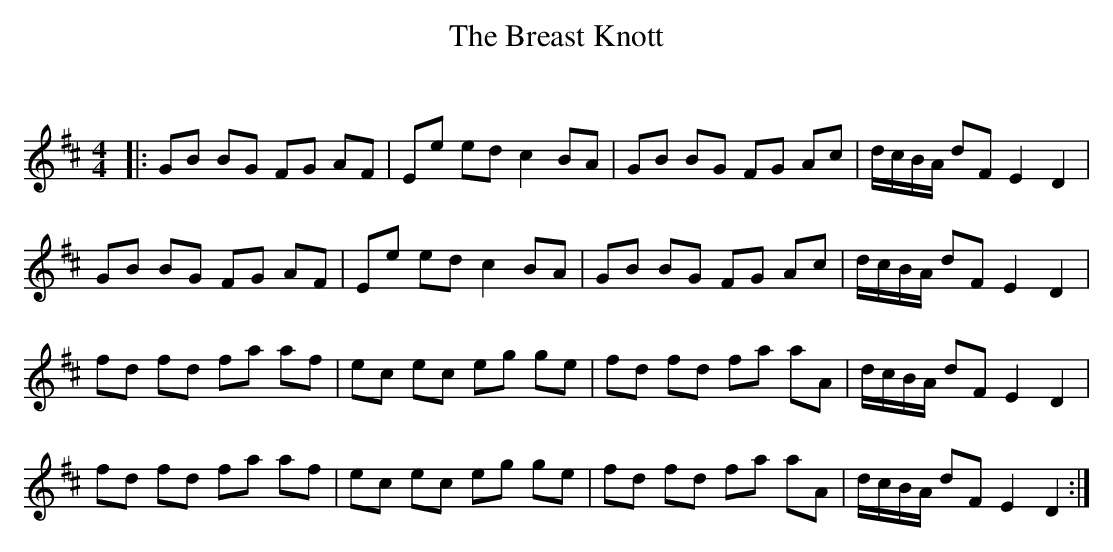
X:1
T: The Breast Knott
C:
Q: 232
K:D
M:4/4
L:1/8
|:GB BG FG AF|Ee ed c2 BA|GB BG FG Ac|d1/2c1/2B1/2A1/2 dF E2 D2|
GB BG FG AF|Ee ed c2 BA|GB BG FG Ac|d1/2c1/2B1/2A1/2 dF E2 D2|
fd fd fa af|ec ec eg ge|fd fd fa aA|d1/2c1/2B1/2A1/2 dF E2 D2|
fd fd fa af|ec ec eg ge|fd fd fa aA|d1/2c1/2B1/2A1/2 dF E2 D2:|
